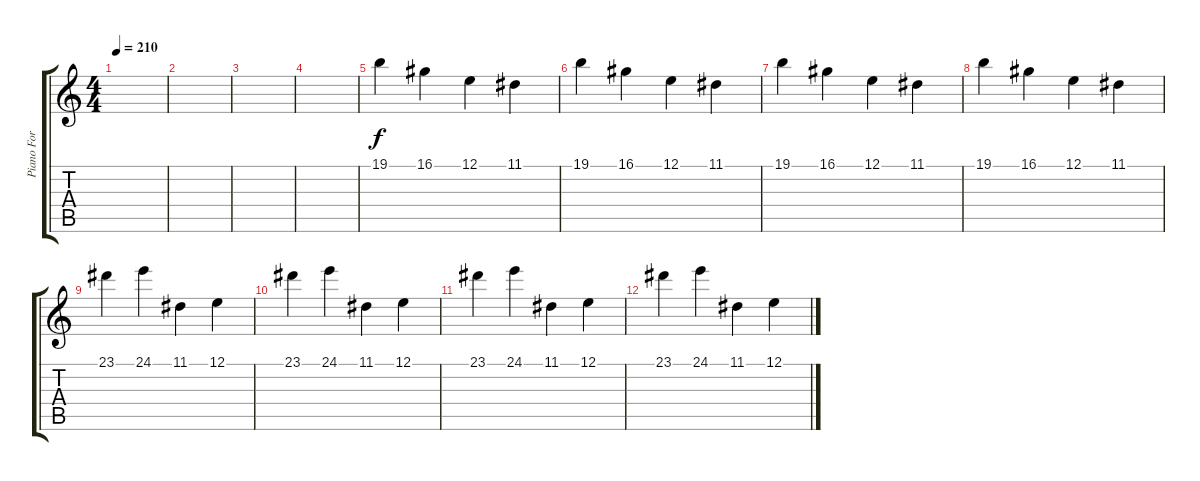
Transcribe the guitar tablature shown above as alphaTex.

\track ("Piano For pt. 1 Right Hand" "Piano For ") {instrument acousticgrandpiano}
\staff {score tabs}
\tuning (E4 B3 G3 D3 A2 E2) {hide}
\ts (4 4)
\tempo 210
\clef g2
\ks c
|
|
|
|
19.1.4 16.1.4 12.1.4 11.1.4 |
19.1.4 16.1.4 12.1.4 11.1.4 |
19.1.4 16.1.4 12.1.4 11.1.4 |
19.1.4 16.1.4 12.1.4 11.1.4 |
23.1.4 24.1.4 11.1.4 12.1.4 |
23.1.4 24.1.4 11.1.4 12.1.4 |
23.1.4 24.1.4 11.1.4 12.1.4 |
23.1.4 24.1.4 11.1.4 12.1.4
